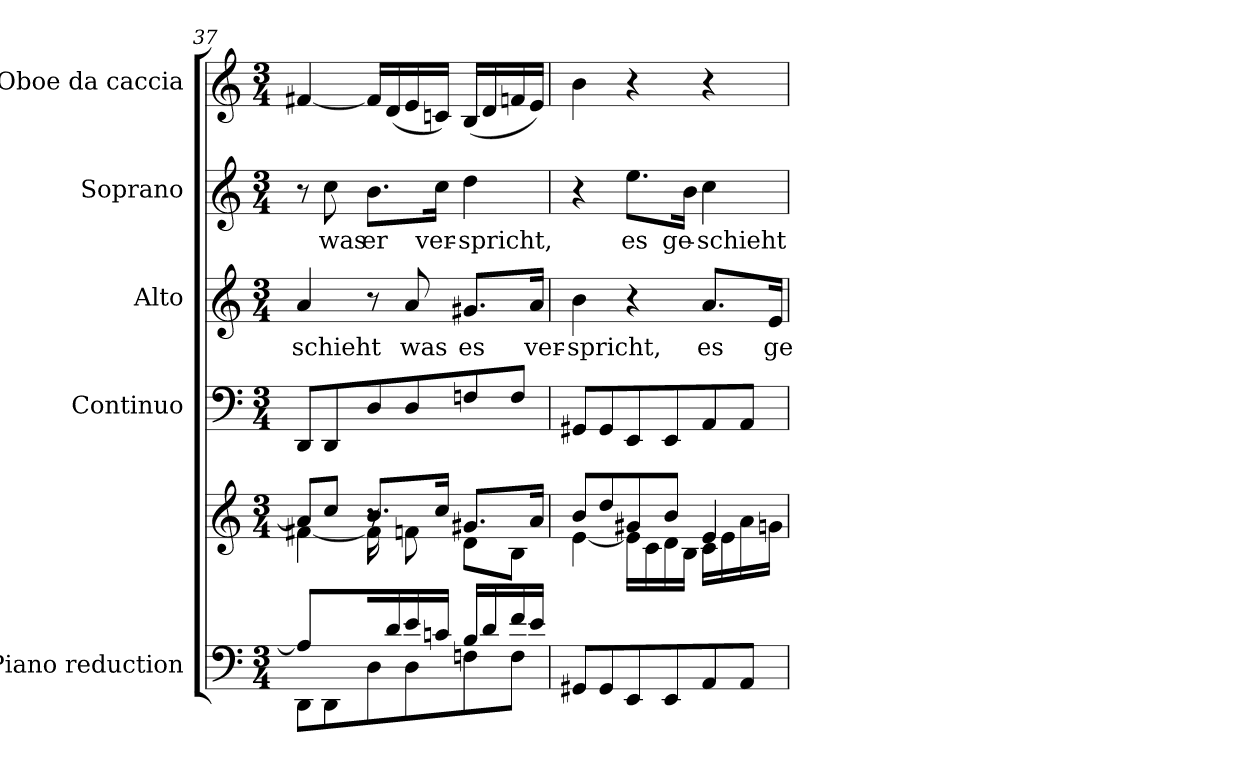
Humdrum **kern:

**kern	**kern	**kern	**kern	**text	**kern	**text	**kern
*part5	*part5	*part4	*part3	*part3	*part2	*part2	*part1
*staff6	*staff5	*staff4	*staff3	*staff3	*staff2	*staff2	*staff1
*I"Piano reduction	*	*I"Continuo	*I"Alto	*	*I"Soprano	*	*I"Oboe da caccia
*I'Pno	*	*	*	*	*	*	*I'Ob
*clefF4	*clefG2	*clefF4	*clefG2	*	*clefG2	*	*clefG2
*k[]	*k[]	*k[]	*k[]	*	*k[]	*	*k[]
*M3/4	*M3/4	*M3/4	*M3/4	*	*M3/4	*	*M3/4
=37	=37	=37	=37	=37	=37	=37	=37
*^	*^	*	*	*	*	*	*
*	*	*	*^	*	*	*	*	*	*
!	!	!	!	!	!	!	!LO:LY:b	!	!	!
4A/]	8DD\L	8a/L]	[4f#X\	4ryy	8DD/L	4a/	-schieht	8r	.	[4f#X/
!	!	!	!	!	!	!	!	!	!LO:LY:b	!
.	8DD\	8cc/J	.	.	8DD/	.	.	8cc\	was	.
!	!	!	!	!	!	!	!	!	!LO:LY:b	!
16ryy	8D\	8.b/L	8r	16f#\LL]	8D/	8r	.	8.b\L	er	16f#/LL]
16d/	.	.	.	4..ryy	.	.	.	.	.	(16d/
!	!	!	!	!	!	!	!LO:LY:b	!	!	!
16e/	8D\	.	8fn\	.	8D/	8a/	was	.	.	16e/
!	!	!	!	!	!	!	!	!	!LO:LY:b	!
16cn/JJ	.	16cc/Jk	.	.	.	.	.	16cc\Jk	ver-	16cn/JJ)
!	!	!	!	!	!	!	!LO:LY:b	!	!LO:LY:b	!
16B/LL	8Fn\	8.g#X/L	8d\L	.	8Fn/	8.g#X/L	es	4dd\	-spricht,	(16B/LL
16d/	.	.	.	.	.	.	.	.	.	16d/
16f/	8F\J	.	8B\J	.	8F/J	.	.	.	.	16fn/
!	!	!	!	!	!	!	!LO:LY:b	!	!	!
16e/JJ	.	16a/Jk	.	.	.	16a/Jk	ver-	.	.	16e/JJ)
*v	*v	*	*	*	*	*	*	*	*	*
*	*	*v	*v	*	*	*	*	*	*
=38	=38	=38	=38	=38	=38	=38	=38	=38
!	!	!	!	!	!LO:LY:b	!	!	!
8GG#X/L	8b/L	[4e\	8GG#X/L	4b\	-spricht,	4r	.	4b\
8GG#/	8dd/	.	8GG#/	.	.	.	.	.
!	!	!	!	!	!	!	!LO:LY:b	!
8EE/	8g#X/	16e\LL]	8EE/	4r	.	8.ee\L	es	4r
.	.	16c\	.	.	.	.	.	.
8EE/	8b/J	16d\	8EE/	.	.	.	.	.
!	!	!	!	!	!	!	!LO:LY:b	!
.	.	16B\JJ	.	.	.	16b\Jk	ge-	.
!	!	!	!	!	!LO:LY:b	!	!LO:LY:b	!
8AA/	4e/	16c\LL	8AA/	8.a/L	es	4cc\	-schieht	4r
.	.	16e\	.	.	.	.	.	.
8AA/J	.	16a\	8AA/J	.	.	.	.	.
!	!	!	!	!	!LO:LY:b	!	!	!
.	.	16gn\JJ	.	16e/Jk	ge-	.	.	.
*	*v	*v	*	*	*	*	*	*
=	=	=	=	=	=	=	=
*-	*-	*-	*-	*-	*-	*-	*-
